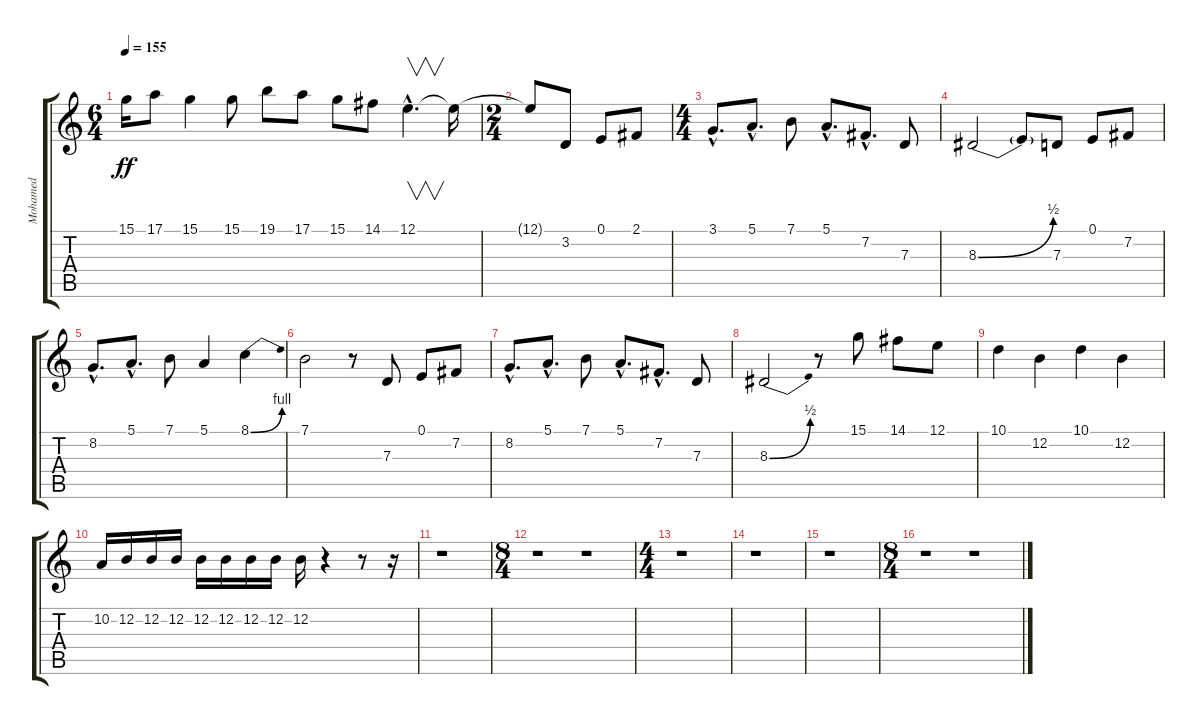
\track ("Mohamed" "Mohamed") {instrument violin}
\staff {score tabs}
\tuning (E4 B3 G3 D3 A2 E2) {hide}
\ts (6 4)
\tempo 155
\clef g2
\ks c
15.1{t}.16{dy ff} 17.1.8 15.1.4 15.1.8 19.1.8 17.1.8 15.1.8 14.1.8 12.1{hac}.4{v d} 12.1{t}.16 |
\ts (2 4)
12.1{t}.8 3.2.8 0.1.8 2.1.8 |
\ts (4 4)
3.1{hac}.8{d} 5.1{hac}.8{d} 7.1.8 5.1{hac}.8{d} 7.2{hac}.8{d} 7.3.8 |
8.3{be (bend 0 0 60 2)}.2 8.3{t}.8 7.3.8 0.1.8 7.2.8 |
8.2{hac}.8{d} 5.1{hac}.8{d} 7.1.8 5.1.4 8.1{be (bend 0 0 60 4)}.4 |
7.1.2 r.8 7.3.8 0.1.8 7.2.8 |
8.2{hac}.8{d} 5.1{hac}.8{d} 7.1.8 5.1{hac}.8{d} 7.2{hac}.8{d} 7.3.8 |
8.3{be (bend 0 0 60 2)}.2 r.8 15.1.8 14.1.8 12.1.8 |
10.1.4 12.2.4 10.1.4 12.2.4 |
10.2.16 12.2.16 12.2.16 12.2.16 12.2.16 12.2.16 12.2.16 12.2.16 12.2.16 r.4 r.8 r.16 |
r.1 |
\ts (8 4)
r.1 r.1 |
\ts (4 4)
r.1 |
r.1 |
r.1 |
\ts (8 4)
r.1 r.1
